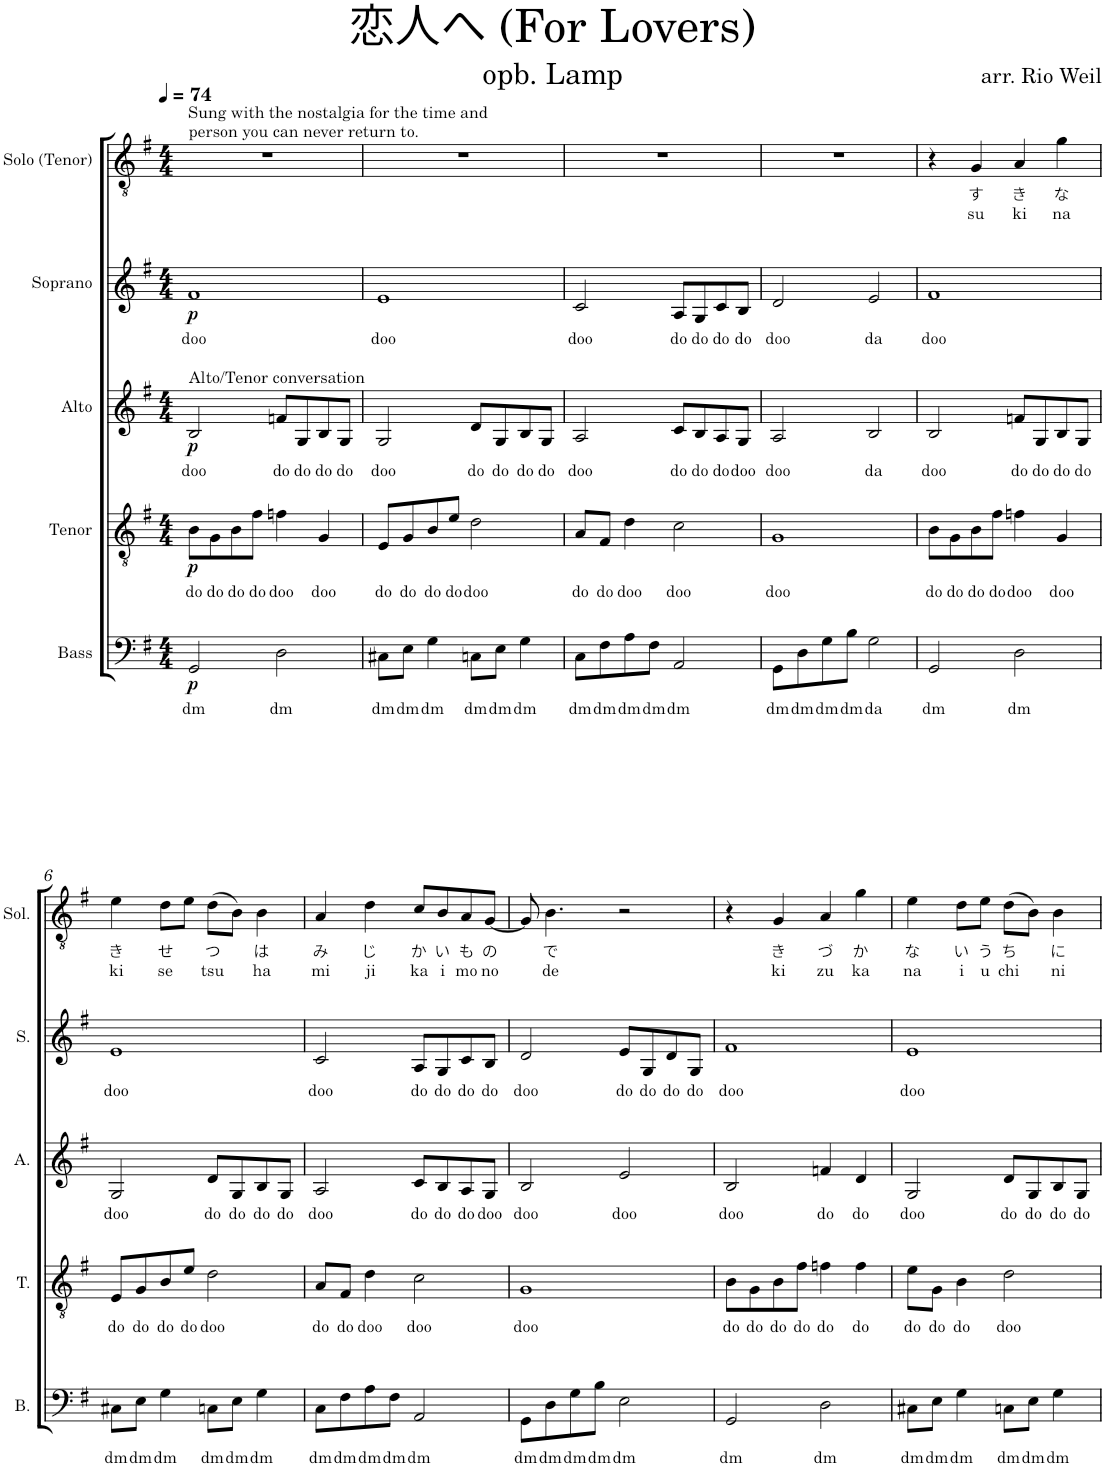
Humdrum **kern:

**kern	**text	**dynam	**kern	**text	**dynam	**kern	**text	**dynam	**kern	**text	**dynam	**kern	**text	**text
*part5	*part5	*part5	*part4	*part4	*part4	*part3	*part3	*part3	*part2	*part2	*part2	*part1	*part1	*part1
*staff5	*staff5	*staff5	*staff4	*staff4	*staff4	*staff3	*staff3	*staff3	*staff2	*staff2	*staff2	*staff1	*staff1	*staff1
*I"Bass	*	*	*I"Tenor	*	*	*I"Alto	*	*	*I"Soprano	*	*	*I"Solo (Tenor)	*	*
*I'B.	*	*	*I'T.	*	*	*I'A.	*	*	*I'S.	*	*	*I'Sol.	*	*
*clefF4	*	*	*clefGv2	*	*	*clefG2	*	*	*clefG2	*	*	*clefGv2	*	*
*k[f#]	*	*	*k[f#]	*	*	*k[f#]	*	*	*k[f#]	*	*	*k[f#]	*	*
*M4/4	*	*	*M4/4	*	*	*M4/4	*	*	*M4/4	*	*	*M4/4	*	*
*MM74	*	*	*MM74	*	*	*MM74	*	*	*MM74	*	*	*MM74	*	*
=1	=1	=1	=1	=1	=1	=1	=1	=1	=1	=1	=1	=1	=1	=1
!	!	!	!	!	!	!	!	!	!	!	!	!LO:TX:a:t=Sung with the nostalgia for the time and	!	!
!	!	!	!	!	!	!	!	!	!	!	!	!LO:TX:a:t=person you can never return to.	!	!
!	!	!	!	!	!	!LO:TX:a:t=Alto/Tenor conversation	!	!	!	!	!	!	!	!
!	!LO:LY:b	!LO:DY:b	!	!LO:LY:b	!LO:DY:b	!	!LO:LY:b	!LO:DY:b	!	!LO:LY:b	!LO:DY:b	!	!	!
2GG/	dm	p	8B\L	do	p	2B/	doo	p	1f#	doo	p	1r	.	.
!	!	!	!	!LO:LY:b	!	!	!	!	!	!	!	!	!	!
.	.	.	8G\	do	.	.	.	.	.	.	.	.	.	.
!	!	!	!	!LO:LY:b	!	!	!	!	!	!	!	!	!	!
.	.	.	8B\	do	.	.	.	.	.	.	.	.	.	.
!	!	!	!	!LO:LY:b	!	!	!	!	!	!	!	!	!	!
.	.	.	8f#\J	do	.	.	.	.	.	.	.	.	.	.
!	!LO:LY:b	!	!	!LO:LY:b	!	!	!LO:LY:b	!	!	!	!	!	!	!
2D\	dm	.	4fn\	doo	.	8fn/L	do	.	.	.	.	.	.	.
!	!	!	!	!	!	!	!LO:LY:b	!	!	!	!	!	!	!
.	.	.	.	.	.	8G/	do	.	.	.	.	.	.	.
!	!	!	!	!LO:LY:b	!	!	!LO:LY:b	!	!	!	!	!	!	!
.	.	.	4G/	doo	.	8B/	do	.	.	.	.	.	.	.
!	!	!	!	!	!	!	!LO:LY:b	!	!	!	!	!	!	!
.	.	.	.	.	.	8G/J	do	.	.	.	.	.	.	.
=2	=2	=2	=2	=2	=2	=2	=2	=2	=2	=2	=2	=2	=2	=2
!	!LO:LY:b	!	!	!LO:LY:b	!	!	!LO:LY:b	!	!	!LO:LY:b	!	!	!	!
8C#X\L	dm	.	8E/L	do	.	2G/	doo	.	1e	doo	.	1r	.	.
!	!LO:LY:b	!	!	!LO:LY:b	!	!	!	!	!	!	!	!	!	!
8E\J	dm	.	8G/	do	.	.	.	.	.	.	.	.	.	.
!	!LO:LY:b	!	!	!LO:LY:b	!	!	!	!	!	!	!	!	!	!
4G\	dm	.	8B/	do	.	.	.	.	.	.	.	.	.	.
!	!	!	!	!LO:LY:b	!	!	!	!	!	!	!	!	!	!
.	.	.	8e/J	do	.	.	.	.	.	.	.	.	.	.
!	!LO:LY:b	!	!	!LO:LY:b	!	!	!LO:LY:b	!	!	!	!	!	!	!
8Cn\L	dm	.	2d\	doo	.	8d/L	do	.	.	.	.	.	.	.
!	!LO:LY:b	!	!	!	!	!	!LO:LY:b	!	!	!	!	!	!	!
8E\J	dm	.	.	.	.	8G/	do	.	.	.	.	.	.	.
!	!LO:LY:b	!	!	!	!	!	!LO:LY:b	!	!	!	!	!	!	!
4G\	dm	.	.	.	.	8B/	do	.	.	.	.	.	.	.
!	!	!	!	!	!	!	!LO:LY:b	!	!	!	!	!	!	!
.	.	.	.	.	.	8G/J	do	.	.	.	.	.	.	.
=3	=3	=3	=3	=3	=3	=3	=3	=3	=3	=3	=3	=3	=3	=3
!	!LO:LY:b	!	!	!LO:LY:b	!	!	!LO:LY:b	!	!	!LO:LY:b	!	!	!	!
8C\L	dm	.	8A/L	do	.	2A/	doo	.	2c/	doo	.	1r	.	.
!	!LO:LY:b	!	!	!LO:LY:b	!	!	!	!	!	!	!	!	!	!
8F#\	dm	.	8F#/J	do	.	.	.	.	.	.	.	.	.	.
!	!LO:LY:b	!	!	!LO:LY:b	!	!	!	!	!	!	!	!	!	!
8A\	dm	.	4d\	doo	.	.	.	.	.	.	.	.	.	.
!	!LO:LY:b	!	!	!	!	!	!	!	!	!	!	!	!	!
8F#\J	dm	.	.	.	.	.	.	.	.	.	.	.	.	.
!	!LO:LY:b	!	!	!LO:LY:b	!	!	!LO:LY:b	!	!	!LO:LY:b	!	!	!	!
2AA/	dm	.	2c\	doo	.	8c/L	do	.	8A/L	do	.	.	.	.
!	!	!	!	!	!	!	!LO:LY:b	!	!	!LO:LY:b	!	!	!	!
.	.	.	.	.	.	8B/	do	.	8G/	do	.	.	.	.
!	!	!	!	!	!	!	!LO:LY:b	!	!	!LO:LY:b	!	!	!	!
.	.	.	.	.	.	8A/	do	.	8c/	do	.	.	.	.
!	!	!	!	!	!	!	!LO:LY:b	!	!	!LO:LY:b	!	!	!	!
.	.	.	.	.	.	8G/J	doo	.	8B/J	do	.	.	.	.
=4	=4	=4	=4	=4	=4	=4	=4	=4	=4	=4	=4	=4	=4	=4
!	!LO:LY:b	!	!	!LO:LY:b	!	!	!LO:LY:b	!	!	!LO:LY:b	!	!	!	!
8GG\L	dm	.	1G	doo	.	2A/	doo	.	2d/	doo	.	1r	.	.
!	!LO:LY:b	!	!	!	!	!	!	!	!	!	!	!	!	!
8D\	dm	.	.	.	.	.	.	.	.	.	.	.	.	.
!	!LO:LY:b	!	!	!	!	!	!	!	!	!	!	!	!	!
8G\	dm	.	.	.	.	.	.	.	.	.	.	.	.	.
!	!LO:LY:b	!	!	!	!	!	!	!	!	!	!	!	!	!
8B\J	dm	.	.	.	.	.	.	.	.	.	.	.	.	.
!	!LO:LY:b	!	!	!	!	!	!LO:LY:b	!	!	!LO:LY:b	!	!	!	!
2G\	da	.	.	.	.	2B/	da	.	2e/	da	.	.	.	.
=5	=5	=5	=5	=5	=5	=5	=5	=5	=5	=5	=5	=5	=5	=5
!	!LO:LY:b	!	!	!LO:LY:b	!	!	!LO:LY:b	!	!	!LO:LY:b	!	!	!	!
2GG/	dm	.	8B\L	do	.	2B/	doo	.	1f#	doo	.	4r	.	.
!	!	!	!	!LO:LY:b	!	!	!	!	!	!	!	!	!	!
.	.	.	8G\	do	.	.	.	.	.	.	.	.	.	.
!	!	!	!	!LO:LY:b	!	!	!	!	!	!	!	!	!LO:LY:b	!LO:LY:b
.	.	.	8B\	do	.	.	.	.	.	.	.	4G/	す	su
!	!	!	!	!LO:LY:b	!	!	!	!	!	!	!	!	!	!
.	.	.	8f#\J	do	.	.	.	.	.	.	.	.	.	.
!	!LO:LY:b	!	!	!LO:LY:b	!	!	!LO:LY:b	!	!	!	!	!	!LO:LY:b	!LO:LY:b
2D\	dm	.	4fn\	doo	.	8fn/L	do	.	.	.	.	4A/	き	ki
!	!	!	!	!	!	!	!LO:LY:b	!	!	!	!	!	!	!
.	.	.	.	.	.	8G/	do	.	.	.	.	.	.	.
!	!	!	!	!LO:LY:b	!	!	!LO:LY:b	!	!	!	!	!	!LO:LY:b	!LO:LY:b
.	.	.	4G/	doo	.	8B/	do	.	.	.	.	4g\	な	na
!	!	!	!	!	!	!	!LO:LY:b	!	!	!	!	!	!	!
.	.	.	.	.	.	8G/J	do	.	.	.	.	.	.	.
!!LO:LB:g=z
=6	=6	=6	=6	=6	=6	=6	=6	=6	=6	=6	=6	=6	=6	=6
!	!LO:LY:b	!	!	!LO:LY:b	!	!	!LO:LY:b	!	!	!LO:LY:b	!	!	!LO:LY:b	!LO:LY:b
8C#X\L	dm	.	8E/L	do	.	2G/	doo	.	1e	doo	.	4e\	き	ki
!	!LO:LY:b	!	!	!LO:LY:b	!	!	!	!	!	!	!	!	!	!
8E\J	dm	.	8G/	do	.	.	.	.	.	.	.	.	.	.
!	!LO:LY:b	!	!	!LO:LY:b	!	!	!	!	!	!	!	!	!LO:LY:b	!LO:LY:b
4G\	dm	.	8B/	do	.	.	.	.	.	.	.	8d\L	せ	se
!	!	!	!	!LO:LY:b	!	!	!	!	!	!	!	!	!	!
.	.	.	8e/J	do	.	.	.	.	.	.	.	8e\J	.	.
!	!LO:LY:b	!	!	!LO:LY:b	!	!	!LO:LY:b	!	!	!	!	!	!LO:LY:b	!LO:LY:b
8Cn\L	dm	.	2d\	doo	.	8d/L	do	.	.	.	.	(8d\L	-つ	tsu
!	!LO:LY:b	!	!	!	!	!	!LO:LY:b	!	!	!	!	!	!	!
8E\J	dm	.	.	.	.	8G/	do	.	.	.	.	8B\J)	.	.
!	!LO:LY:b	!	!	!	!	!	!LO:LY:b	!	!	!	!	!	!LO:LY:b	!LO:LY:b
4G\	dm	.	.	.	.	8B/	do	.	.	.	.	4B\	-は	ha
!	!	!	!	!	!	!	!LO:LY:b	!	!	!	!	!	!	!
.	.	.	.	.	.	8G/J	do	.	.	.	.	.	.	.
=7	=7	=7	=7	=7	=7	=7	=7	=7	=7	=7	=7	=7	=7	=7
!	!LO:LY:b	!	!	!LO:LY:b	!	!	!LO:LY:b	!	!	!LO:LY:b	!	!	!LO:LY:b	!LO:LY:b
8C\L	dm	.	8A/L	do	.	2A/	doo	.	2c/	doo	.	4A/	み	mi
!	!LO:LY:b	!	!	!LO:LY:b	!	!	!	!	!	!	!	!	!	!
8F#\	dm	.	8F#/J	do	.	.	.	.	.	.	.	.	.	.
!	!LO:LY:b	!	!	!LO:LY:b	!	!	!	!	!	!	!	!	!LO:LY:b	!LO:LY:b
8A\	dm	.	4d\	doo	.	.	.	.	.	.	.	4d\	じ	ji
!	!LO:LY:b	!	!	!	!	!	!	!	!	!	!	!	!	!
8F#\J	dm	.	.	.	.	.	.	.	.	.	.	.	.	.
!	!LO:LY:b	!	!	!LO:LY:b	!	!	!LO:LY:b	!	!	!LO:LY:b	!	!	!LO:LY:b	!LO:LY:b
2AA/	dm	.	2c\	doo	.	8c/L	do	.	8A/L	do	.	8c/L	か	ka
!	!	!	!	!	!	!	!LO:LY:b	!	!	!LO:LY:b	!	!	!LO:LY:b	!LO:LY:b
.	.	.	.	.	.	8B/	do	.	8G/	do	.	8B/	い	i
!	!	!	!	!	!	!	!LO:LY:b	!	!	!LO:LY:b	!	!	!LO:LY:b	!LO:LY:b
.	.	.	.	.	.	8A/	do	.	8c/	do	.	8A/	も	mo
!	!	!	!	!	!	!	!LO:LY:b	!	!	!LO:LY:b	!	!	!LO:LY:b	!LO:LY:b
.	.	.	.	.	.	8G/J	doo	.	8B/J	do	.	[8G/J	の	no
=8	=8	=8	=8	=8	=8	=8	=8	=8	=8	=8	=8	=8	=8	=8
!	!LO:LY:b	!	!	!LO:LY:b	!	!	!LO:LY:b	!	!	!LO:LY:b	!	!	!	!
8GG\L	dm	.	1G	doo	.	2B/	doo	.	2d/	doo	.	8G/]	.	.
!	!LO:LY:b	!	!	!	!	!	!	!	!	!	!	!	!LO:LY:b	!LO:LY:b
8D\	dm	.	.	.	.	.	.	.	.	.	.	4.B\	で	de
!	!LO:LY:b	!	!	!	!	!	!	!	!	!	!	!	!	!
8G\	dm	.	.	.	.	.	.	.	.	.	.	.	.	.
!	!LO:LY:b	!	!	!	!	!	!	!	!	!	!	!	!	!
8B\J	dm	.	.	.	.	.	.	.	.	.	.	.	.	.
!	!LO:LY:b	!	!	!	!	!	!LO:LY:b	!	!	!LO:LY:b	!	!	!	!
2E\	dm	.	.	.	.	2e/	doo	.	8e/L	do	.	2r	.	.
!	!	!	!	!	!	!	!	!	!	!LO:LY:b	!	!	!	!
.	.	.	.	.	.	.	.	.	8G/	do	.	.	.	.
!	!	!	!	!	!	!	!	!	!	!LO:LY:b	!	!	!	!
.	.	.	.	.	.	.	.	.	8d/	do	.	.	.	.
!	!	!	!	!	!	!	!	!	!	!LO:LY:b	!	!	!	!
.	.	.	.	.	.	.	.	.	8G/J	do	.	.	.	.
=9	=9	=9	=9	=9	=9	=9	=9	=9	=9	=9	=9	=9	=9	=9
!	!LO:LY:b	!	!	!LO:LY:b	!	!	!LO:LY:b	!	!	!LO:LY:b	!	!	!	!
2GG/	dm	.	8B\L	do	.	2B/	doo	.	1f#	doo	.	4r	.	.
!	!	!	!	!LO:LY:b	!	!	!	!	!	!	!	!	!	!
.	.	.	8G\	do	.	.	.	.	.	.	.	.	.	.
!	!	!	!	!LO:LY:b	!	!	!	!	!	!	!	!	!LO:LY:b	!LO:LY:b
.	.	.	8B\	do	.	.	.	.	.	.	.	4G/	き	ki
!	!	!	!	!LO:LY:b	!	!	!	!	!	!	!	!	!	!
.	.	.	8f#\J	do	.	.	.	.	.	.	.	.	.	.
!	!LO:LY:b	!	!	!LO:LY:b	!	!	!LO:LY:b	!	!	!	!	!	!LO:LY:b	!LO:LY:b
2D\	dm	.	4fn\	do	.	4fn/	do	.	.	.	.	4A/	づ	zu
!	!	!	!	!LO:LY:b	!	!	!LO:LY:b	!	!	!	!	!	!LO:LY:b	!LO:LY:b
.	.	.	4f\	do	.	4d/	do	.	.	.	.	4g\	か	ka
=10	=10	=10	=10	=10	=10	=10	=10	=10	=10	=10	=10	=10	=10	=10
!	!LO:LY:b	!	!	!LO:LY:b	!	!	!LO:LY:b	!	!	!LO:LY:b	!	!	!LO:LY:b	!LO:LY:b
8C#X\L	dm	.	8e\L	do	.	2G/	doo	.	1e	doo	.	4e\	な	na
!	!LO:LY:b	!	!	!LO:LY:b	!	!	!	!	!	!	!	!	!	!
8E\J	dm	.	8G\J	do	.	.	.	.	.	.	.	.	.	.
!	!LO:LY:b	!	!	!LO:LY:b	!	!	!	!	!	!	!	!	!LO:LY:b	!LO:LY:b
4G\	dm	.	4B\	do	.	.	.	.	.	.	.	8d\L	い	i
!	!	!	!	!	!	!	!	!	!	!	!	!	!LO:LY:b	!LO:LY:b
.	.	.	.	.	.	.	.	.	.	.	.	8e\J	う	u
!	!LO:LY:b	!	!	!LO:LY:b	!	!	!LO:LY:b	!	!	!	!	!	!LO:LY:b	!LO:LY:b
8Cn\L	dm	.	2d\	doo	.	8d/L	do	.	.	.	.	(8d\L	ち	chi
!	!LO:LY:b	!	!	!	!	!	!LO:LY:b	!	!	!	!	!	!	!
8E\J	dm	.	.	.	.	8G/	do	.	.	.	.	8B\J)	.	.
!	!LO:LY:b	!	!	!	!	!	!LO:LY:b	!	!	!	!	!	!LO:LY:b	!LO:LY:b
4G\	dm	.	.	.	.	8B/	do	.	.	.	.	4B\	に	ni
!	!	!	!	!	!	!	!LO:LY:b	!	!	!	!	!	!	!
.	.	.	.	.	.	8G/J	do	.	.	.	.	.	.	.
=	=	=	=	=	=	=	=	=	=	=	=	=	=	=
*-	*-	*-	*-	*-	*-	*-	*-	*-	*-	*-	*-	*-	*-	*-
